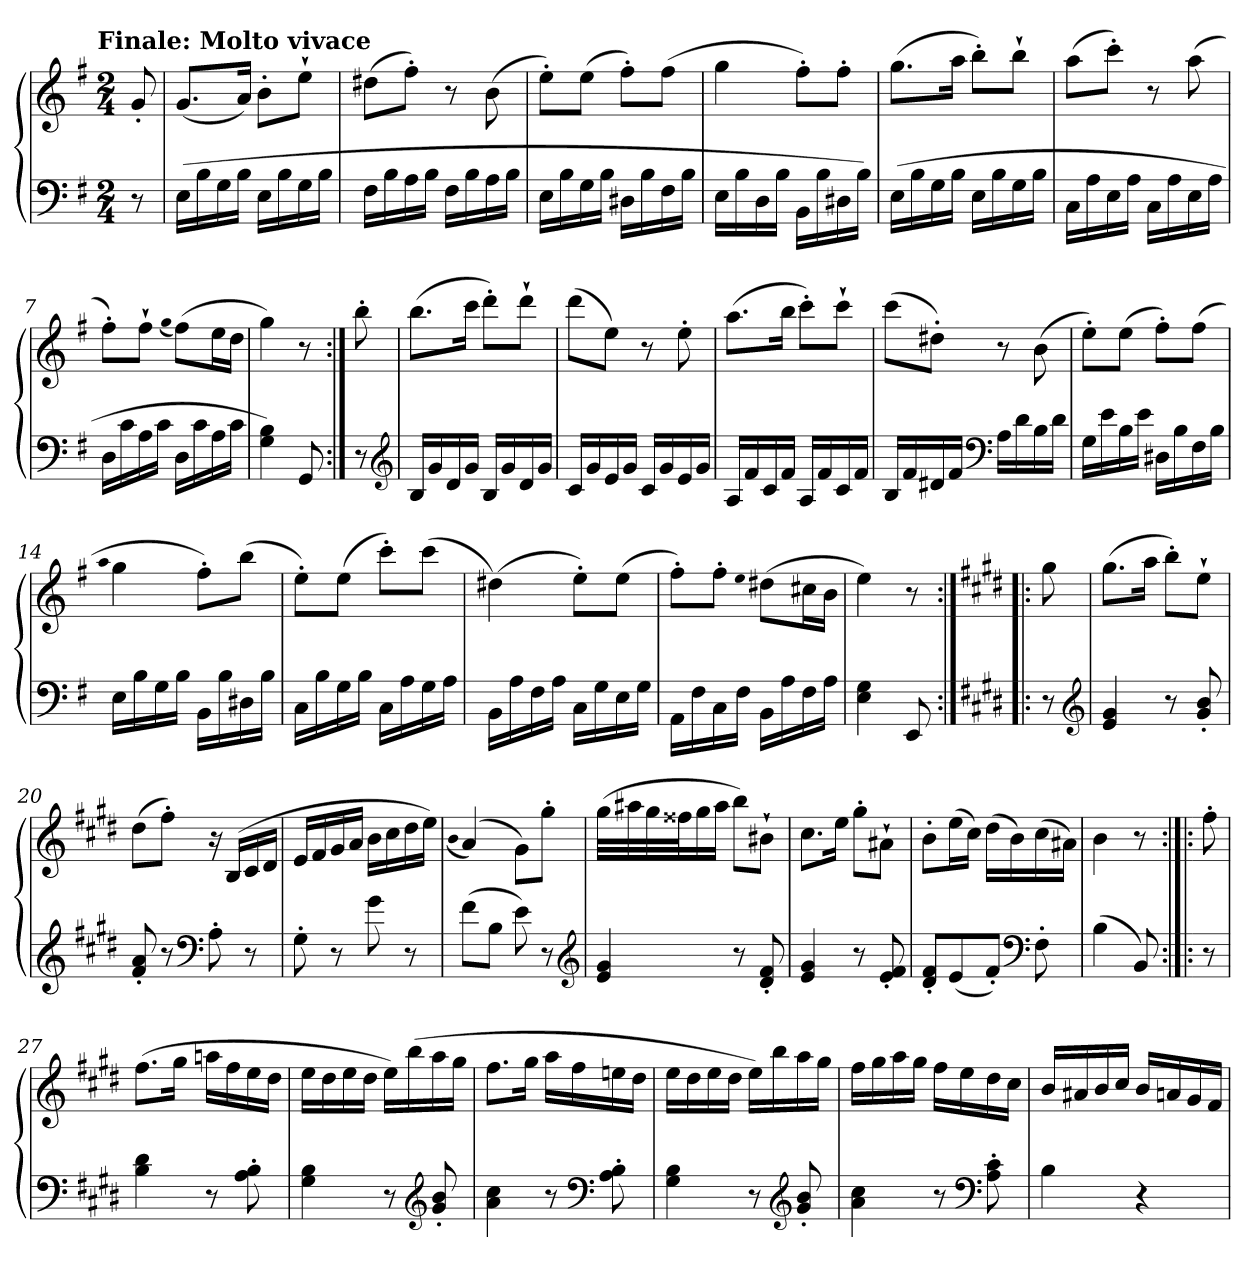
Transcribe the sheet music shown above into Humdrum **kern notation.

**kern	**kern
*part1	*part1
*staff2	*staff1
*clefF4	*clefG2
*k[f#]	*k[f#]
*e:	*e:
!!LO:TX:omd:t=Finale&colon; Molto vivace
*M2/4	*M2/4
*MM160	*MM160
=	=
8r	8g'/
=1	=1
(16E\LL	(8.g/L
16B\	.
16G\	.
16B\JJ	16a/Jk)
16E\LL	8b'\L
16B\	.
16G\	8ee`\J
16B\JJ	.
=2	=2
16F#\LL	(8dd#X\L
16B\	.
16A\	8ff#'\J)
16B\JJ	.
16F#\LL	8r
16B\	.
16A\	(8b\
16B\JJ	.
=3	=3
16E\LL	8ee'\L)
16B\	.
16G\	(8ee\J
16B\JJ	.
16D#X\LL	8ff#'\L)
16B\	.
16F#\	(8ff#\J
16B\JJ	.
=4	=4
16E\LL	4gg\
16B\	.
16D\	.
16B\JJ	.
16BB\LL	8ff#'\L)
16B\	.
16D#X\	8ff#'\J
16B\JJ)	.
=5	=5
(16E\LL	(8.gg\L
16B\	.
16G\	.
16B\JJ	16aa\Jk
16E\LL	8bb'\L)
16B\	.
16G\	8bb`\J
16B\JJ	.
=6	=6
16C\LL	(8aa\L
16A\	.
16E\	8ccc'\J)
16A\JJ	.
16C\LL	8r
16A\	.
16E\	(8aa\
16A\JJ	.
=7	=7
16D\LL	8ff#'\L)
16c\	.
16A\	8ff#`\J
16c\JJ	.
.	(qgg
16D\LL	(8ff#\L)
16c\	.
16A\	16ee\L
16c\JJ	16dd\JJ
=8	=8
4G\ 4B\)	4gg\)
8GG/	8r
=:|!	=:|!
8r	8bb'\
*clefG2	*
=9	=9
16B/LL	(8.bb\L
16g/	.
16d/	.
16g/JJ	16ccc\Jk
16B/LL	8ddd'\L)
16g/	.
16d/	8ddd`\J
16g/JJ	.
=10	=10
16c/LL	(8ddd\L
16g/	.
16e/	8ee\J)
16g/JJ	.
16c/LL	8r
16g/	.
16e/	8ee'\
16g/JJ	.
=11	=11
16A/LL	(8.aa\L
16f#/	.
16c/	.
16f#/JJ	16bb\Jk
16A/LL	8ccc'\L)
16f#/	.
16c/	8ccc`\J
16f#/JJ	.
=12	=12
16B/LL	(8ccc\L
16f#/	.
16d#X/	8dd#X'\J)
16f#/JJ	.
*clefF4	*
16A\LL	8r
16d#\	.
16B\	(8b\
16d#\JJ	.
=13	=13
16G\LL	8ee'\L)
16e\	.
16B\	(8ee\J
16e\JJ	.
16D#X\LL	8ff#'\L)
16B\	.
16F#\	(8ff#\J
16B\JJ	.
=14	=14
.	qaa
16E\LL	4gg\
16B\	.
16G\	.
16B\JJ	.
16BB\LL	8ff#'\L)
16B\	.
16D#X\	(8bb\J
16B\JJ	.
=15	=15
16C\LL	8ee'\L)
16B\	.
16G\	(8ee\J
16B\JJ	.
16C\LL	8ccc'\L)
16A\	.
16G\	(8ccc\J
16A\JJ	.
=16	=16
16BB\LL	(4dd#X\)
16A\	.
16F#\	.
16A\JJ	.
16C\LL	8ee'\L)
16G\	.
16E\	(8ee\J
16G\JJ	.
=17	=17
16AA\LL	8ff#'\L)
16F#\	.
16C\	8ff#'\J
16F#\JJ	.
.	qee
16BB\LL	(8dd#X\L
16A\	.
16F#\	16cc#X\L
16A\JJ	16b\JJ
=18	=18
4E\ 4G\	4ee\)
8EE/	8r
=:|!|:	=:|!|:
*k[f#c#g#d#]	*k[f#c#g#d#]
8r	8gg#\
*clefG2	*
=19	=19
4e/ 4g#/	(8.gg#\L
.	16aa\Jk
8r	8bb'\L)
8g#'/ 8b'/	8ee`\J
=20	=20
8f#'/ 8a'/	(8dd#\L
8r	8ff#'\J)
*clefF4	*
8A'\	16r
.	(16B/LL
8r	16c#/
.	16d#/JJ
=21	=21
8G#'\	16e/LL
.	16f#/
8r	16g#/
.	16a/JJ
8g#\	16b\LL
.	16cc#\
8r	16dd#\
.	16ee\JJ)
=22	=22
.	(qb
(8f#\L	(4a/)
8B\J	.
8e\)	8g#\L)
8r	8gg#'\J
*clefG2	*
=23	=23
4e/ 4g#/	(32gg#\LLL
.	32aa#X\
.	32gg#\
.	32ff##X\J
.	16gg#\
.	16aa#\JJ
8r	8bb\L)
8d#'/ 8f#'/	8b#X`\J
=24	=24
4e/ 4g#/	8.cc#\L
.	16ee\Jk
8r	8gg#'\L
8e'/ 8f#'/	8a#X`\J
=25	=25
8d#'/ 8f#'/L	8b'\L
(8e/	(16ee\L
.	16cc#\JJ)
8f#'/J)	(16dd#\LL
.	16b\)
*clefF4	*
8F#'\	(16cc#\
.	16a#X\JJ)
=26	=26
(4B\	4b\
8BB/)	8r
=:|!|:	=:|!|:
8r	8ff#'\
=27	=27
4B\ 4d#\	(8.ff#\L
.	16gg#\Jk
8r	16aan\LL
.	16ff#\
8A'\ 8B'\	16ee\
.	16dd#\JJ
=28	=28
4G#\ 4B\	16ee\LL
.	16dd#\
.	16ee\
.	16dd#\JJ
8r	16ee\LL)
.	(16bb\
*clefG2	*
8g#'/ 8b'/	16aa\
.	16gg#\JJ
=29	=29
4a\ 4cc#\	8.ff#\L
.	16gg#\Jk
8r	16aa\LL
.	16ff#\
*clefF4	*
8A'\ 8B'\	16een\
.	16dd#\JJ
=30	=30
4G#\ 4B\	16ee\LL
.	16dd#\
.	16ee\
.	16dd#\JJ
8r	16ee\LL)
.	16bb\
*clefG2	*
8g#'/ 8b'/	16aa\
.	16gg#\JJ
=31	=31
4a\ 4cc#\	16ff#\LL
.	16gg#\
.	16aa\
.	16gg#\JJ
8r	16ff#\LL
.	16ee\
*clefF4	*
8A'\ 8c#'\	16dd#\
.	16cc#\JJ
=32	=32
4B\	16b/LL
.	16a#X/
.	16b/
.	16cc#/JJ
4r	16b/LL
.	16an/
.	16g#/
.	16f#/JJ
=	=
*-	*-
